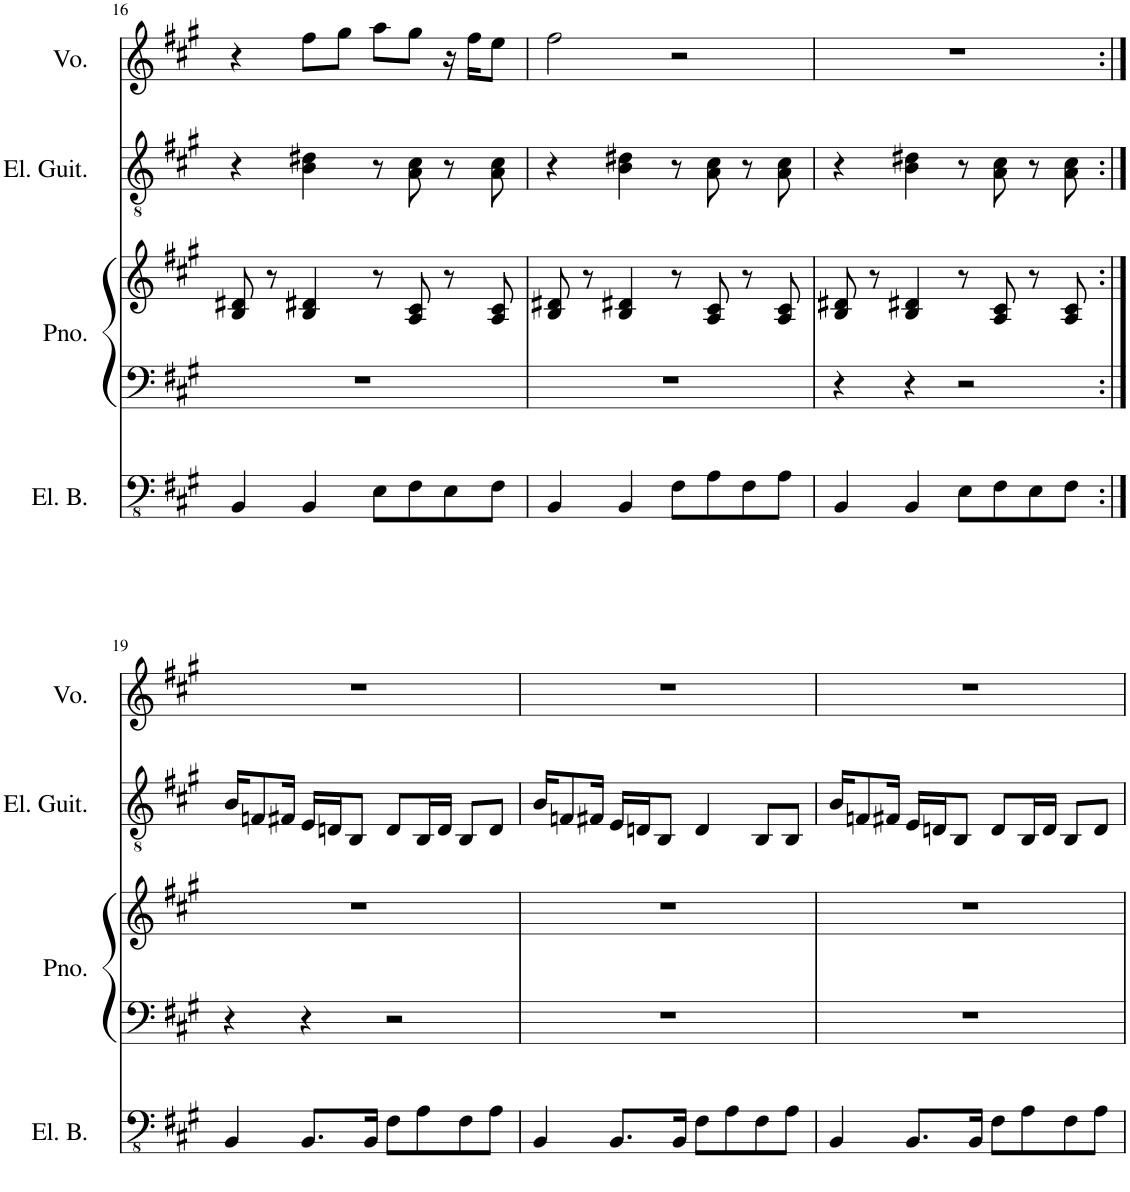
**kern	**kern	**kern	**kern	**kern
*part4	*part3	*part3	*part2	*part1
*staff5	*staff4	*staff3	*staff2	*staff1
*I"Electric Bass	*I"Piano	*	*I"Electric Guitar	*I"Voice
*I'El. B.	*I'Pno.	*	*I'El. Guit.	*I'Vo.
!!LO:PB:g=z
*clefFv4	*clefF4	*clefG2	*clefGv2	*clefG2
*k[f#c#g#]	*k[f#c#g#]	*k[f#c#g#]	*k[f#c#g#]	*k[f#c#g#]
*M4/4	*M4/4	*M4/4	*M4/4	*M4/4
=16	=16	=16	=16	=16
4BBB/	1r	8B/ 8d#X/	4r	4r
.	.	8r	.	.
4BBB/	.	4B/ 4d#X/	4B\ 4d#X\	8ff#\L
.	.	.	.	8gg#\J
8EE\L	.	8r	8r	8aa\L
8FF#\	.	8A/ 8c#/	8A\ 8c#\	8gg#\J
8EE\	.	8r	8r	16r
.	.	.	.	16ff#\KL
8FF#\J	.	8A/ 8c#/	8A\ 8c#\	8ee\J
=17	=17	=17	=17	=17
4BBB/	1r	8B/ 8d#X/	4r	2ff#\
.	.	8r	.	.
4BBB/	.	4B/ 4d#X/	4B\ 4d#X\	.
8FF#\L	.	8r	8r	2r
8AA\	.	8A/ 8c#/	8A\ 8c#\	.
8FF#\	.	8r	8r	.
8AA\J	.	8A/ 8c#/	8A\ 8c#\	.
=18	=18	=18	=18	=18
4BBB/	4r	8B/ 8d#X/	4r	1r
.	.	8r	.	.
4BBB/	4r	4B/ 4d#X/	4B\ 4d#X\	.
8EE\L	2r	8r	8r	.
8FF#\	.	8A/ 8c#/	8A\ 8c#\	.
8EE\	.	8r	8r	.
8FF#\J	.	8A/ 8c#/	8A\ 8c#\	.
!!LO:LB:g=z
=19:|!	=19:|!	=19:|!	=19:|!	=19:|!
4BBB/	4r	1r	16B/KL	1r
.	.	.	8Fn/	.
.	.	.	16F#X/Jk	.
8.BBB/L	4r	.	16E/LL	.
.	.	.	16Dn/J	.
.	.	.	8BB/J	.
16BBB/Jk	.	.	.	.
8FF#\L	2r	.	8D/L	.
8AA\	.	.	16BB/L	.
.	.	.	16D/JJ	.
8FF#\	.	.	8BB/L	.
8AA\J	.	.	8D/J	.
=20	=20	=20	=20	=20
4BBB/	1r	1r	16B/KL	1r
.	.	.	8Fn/	.
.	.	.	16F#X/Jk	.
8.BBB/L	.	.	16E/LL	.
.	.	.	16Dn/J	.
.	.	.	8BB/J	.
16BBB/Jk	.	.	.	.
8FF#\L	.	.	4D/	.
8AA\	.	.	.	.
8FF#\	.	.	8BB/L	.
8AA\J	.	.	8BB/J	.
=21	=21	=21	=21	=21
4BBB/	1r	1r	16B/KL	1r
.	.	.	8Fn/	.
.	.	.	16F#X/Jk	.
8.BBB/L	.	.	16E/LL	.
.	.	.	16Dn/J	.
.	.	.	8BB/J	.
16BBB/Jk	.	.	.	.
8FF#\L	.	.	8D/L	.
8AA\	.	.	16BB/L	.
.	.	.	16D/JJ	.
8FF#\	.	.	8BB/L	.
8AA\J	.	.	8D/J	.
=	=	=	=	=
*-	*-	*-	*-	*-
